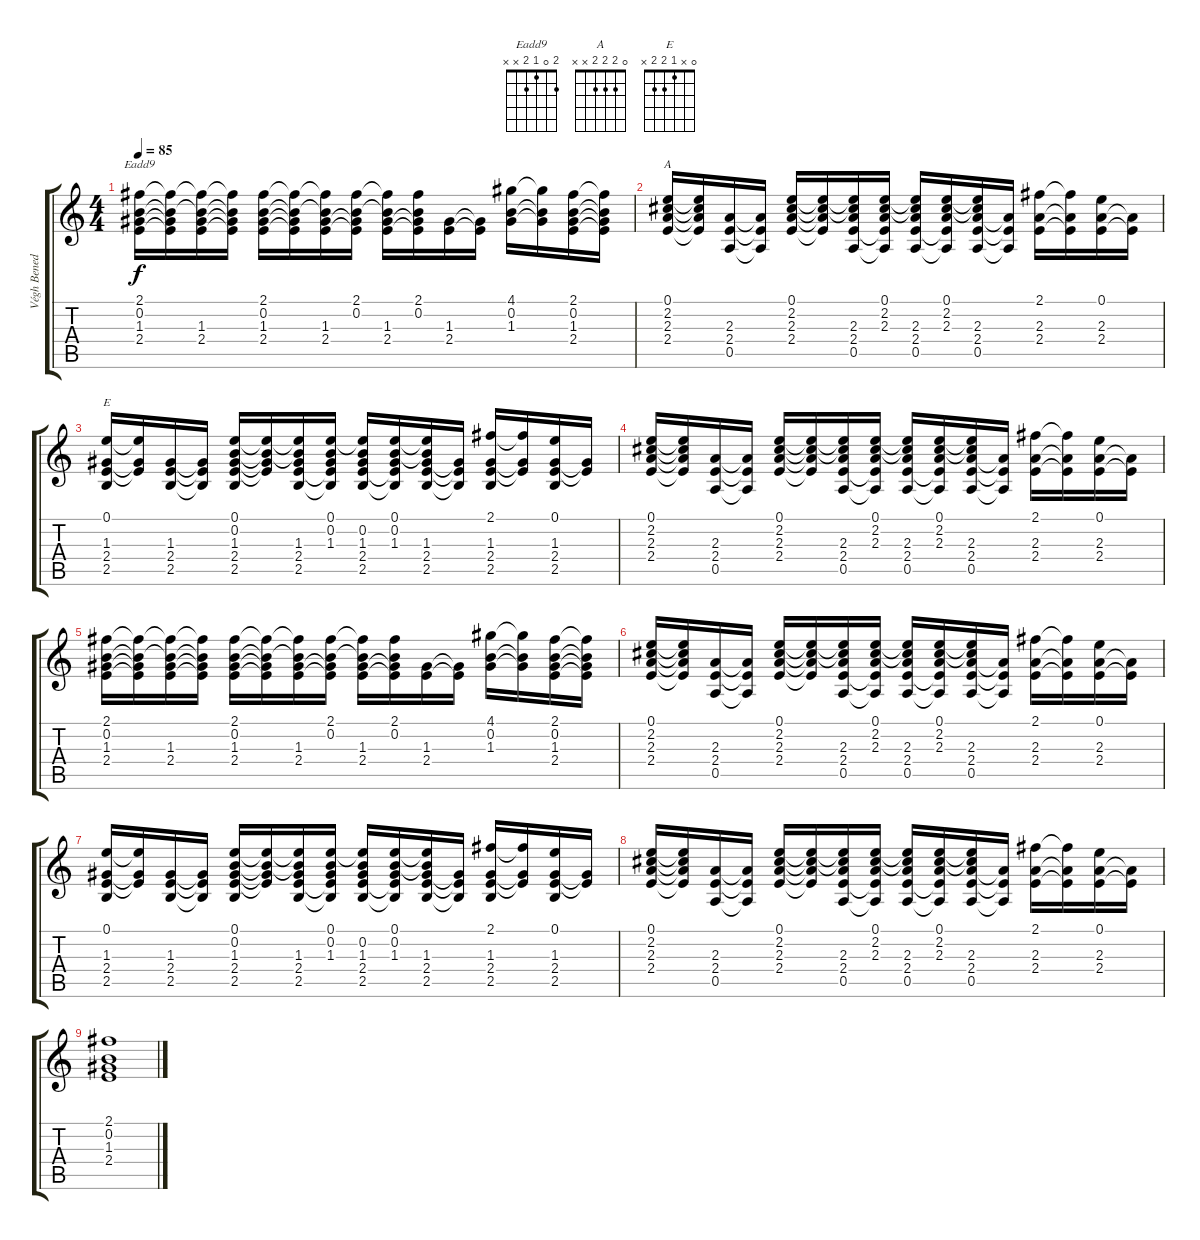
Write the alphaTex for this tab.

\track ("Végh Benedek - Elektromos Akkord" "Végh Bened") {instrument overdrivenguitar}
\staff {score tabs}
\tuning (E4 B3 G3 D3 A2 E2) {hide}
\chord ("Eadd9" 2 0 1 2 x x)
\chord ("A" 0 2 2 2 x x)
\chord ("E" 0 x 1 2 2 x)
\ts (4 4)
\tempo 85
\clef g2
\ks c
(2.1 0.2 1.3 2.4).16{ch "Eadd9" dy f} (2.1{t} 0.2{t} 1.3{t} 2.4{t}).16 (2.1{t} 0.2{t} 1.3 2.4).16 (2.1{t} 0.2{t} 1.3{t} 2.4{t}).16 (2.1 0.2 1.3 2.4).16 (2.1{t} 0.2{t} 1.3{t} 2.4{t}).16 (2.1{t} 0.2{t} 1.3 2.4).16 (2.1 0.2 1.3{t} 2.4{t}).16 (2.1{t} 0.2{t} 1.3 2.4).16 (2.1 0.2 1.3{t} 2.4{t}).16 (1.3 2.4).16 (1.3{t} 2.4{t}).16 (4.1 0.2 1.3).16 (4.1{t} 0.2{t} 1.3{t}).16 (2.1 0.2 1.3 2.4).16 (2.1{t} 0.2{t} 1.3{t} 2.4{t}).16 |
(0.1 2.2 2.3 2.4).16{ch "A"} (0.1{t} 2.2{t} 2.3{t} 2.4{t}).16 (2.3 2.4 0.5).16 (2.3{t} 2.4{t} 0.5{t}).16 (0.1 2.2 2.3 2.4).16 (0.1{t} 2.2{t} 2.3{t} 2.4{t}).16 (0.1{t} 2.2{t} 2.3 2.4 0.5).16 (0.1 2.2 2.3 2.4{t} 0.5{t}).16 (0.1{t} 2.2{t} 2.3 2.4 0.5).16 (0.1 2.2 2.3 2.4{t} 0.5{t}).16 (0.1{t} 2.2{t} 2.3 2.4 0.5).16 (2.3{t} 2.4{t} 0.5{t}).16 (2.1 2.3 2.4).16 (2.1{t} 2.3{t} 2.4{t}).16 (0.1 2.3 2.4).16 (2.3{t} 2.4{t}).16 |
(0.1 1.3 2.4 2.5).16{ch "E"} (0.1{t} 1.3{t} 2.4{t}).16 (1.3 2.4 2.5).16 (1.3{t} 2.4{t} 2.5{t}).16 (0.1 0.2 1.3 2.4 2.5).16 (0.1{t} 0.2{t} 1.3{t} 2.4{t}).16 (0.1{t} 0.2{t} 1.3 2.4 2.5).16 (0.1 0.2 1.3 2.4{t} 2.5{t}).16 (0.1{t} 0.2 1.3 2.4 2.5).16 (0.1 0.2 1.3 2.4{t} 2.5{t}).16 (0.1{t} 0.2{t} 1.3 2.4 2.5).16 (1.3{t} 2.4{t} 2.5{t}).16 (2.1 1.3 2.4 2.5).16 (2.1{t} 1.3{t} 2.4{t}).16 (0.1 1.3 2.4 2.5).16 (1.3{t} 2.4{t}).16 |
(0.1 2.2 2.3 2.4).16 (0.1{t} 2.2{t} 2.3{t} 2.4{t}).16 (2.3 2.4 0.5).16 (2.3{t} 2.4{t} 0.5{t}).16 (0.1 2.2 2.3 2.4).16 (0.1{t} 2.2{t} 2.3{t} 2.4{t}).16 (0.1{t} 2.2{t} 2.3 2.4 0.5).16 (0.1 2.2 2.3 2.4{t} 0.5{t}).16 (0.1{t} 2.2{t} 2.3 2.4 0.5).16 (0.1 2.2 2.3 2.4{t} 0.5{t}).16 (0.1{t} 2.2{t} 2.3 2.4 0.5).16 (2.3{t} 2.4{t} 0.5{t}).16 (2.1 2.3 2.4).16 (2.1{t} 2.3{t} 2.4{t}).16 (0.1 2.3 2.4).16 (2.3{t} 2.4{t}).16 |
(2.1 0.2 1.3 2.4).16 (2.1{t} 0.2{t} 1.3{t} 2.4{t}).16 (2.1{t} 0.2{t} 1.3 2.4).16 (2.1{t} 0.2{t} 1.3{t} 2.4{t}).16 (2.1 0.2 1.3 2.4).16 (2.1{t} 0.2{t} 1.3{t} 2.4{t}).16 (2.1{t} 0.2{t} 1.3 2.4).16 (2.1 0.2 1.3{t} 2.4{t}).16 (2.1{t} 0.2{t} 1.3 2.4).16 (2.1 0.2 1.3{t} 2.4{t}).16 (1.3 2.4).16 (1.3{t} 2.4{t}).16 (4.1 0.2 1.3).16 (4.1{t} 0.2{t} 1.3{t}).16 (2.1 0.2 1.3 2.4).16 (2.1{t} 0.2{t} 1.3{t} 2.4{t}).16 |
(0.1 2.2 2.3 2.4).16 (0.1{t} 2.2{t} 2.3{t} 2.4{t}).16 (2.3 2.4 0.5).16 (2.3{t} 2.4{t} 0.5{t}).16 (0.1 2.2 2.3 2.4).16 (0.1{t} 2.2{t} 2.3{t} 2.4{t}).16 (0.1{t} 2.2{t} 2.3 2.4 0.5).16 (0.1 2.2 2.3 2.4{t} 0.5{t}).16 (0.1{t} 2.2{t} 2.3 2.4 0.5).16 (0.1 2.2 2.3 2.4{t} 0.5{t}).16 (0.1{t} 2.2{t} 2.3 2.4 0.5).16 (2.3{t} 2.4{t} 0.5{t}).16 (2.1 2.3 2.4).16 (2.1{t} 2.3{t} 2.4{t}).16 (0.1 2.3 2.4).16 (2.3{t} 2.4{t}).16 |
(0.1 1.3 2.4 2.5).16 (0.1{t} 1.3{t} 2.4{t}).16 (1.3 2.4 2.5).16 (1.3{t} 2.4{t} 2.5{t}).16 (0.1 0.2 1.3 2.4 2.5).16 (0.1{t} 0.2{t} 1.3{t} 2.4{t}).16 (0.1{t} 0.2{t} 1.3 2.4 2.5).16 (0.1 0.2 1.3 2.4{t} 2.5{t}).16 (0.1{t} 0.2 1.3 2.4 2.5).16 (0.1 0.2 1.3 2.4{t} 2.5{t}).16 (0.1{t} 0.2{t} 1.3 2.4 2.5).16 (1.3{t} 2.4{t} 2.5{t}).16 (2.1 1.3 2.4 2.5).16 (2.1{t} 1.3{t} 2.4{t}).16 (0.1 1.3 2.4 2.5).16 (1.3{t} 2.4{t}).16 |
(0.1 2.2 2.3 2.4).16 (0.1{t} 2.2{t} 2.3{t} 2.4{t}).16 (2.3 2.4 0.5).16 (2.3{t} 2.4{t} 0.5{t}).16 (0.1 2.2 2.3 2.4).16 (0.1{t} 2.2{t} 2.3{t} 2.4{t}).16 (0.1{t} 2.2{t} 2.3 2.4 0.5).16 (0.1 2.2 2.3 2.4{t} 0.5{t}).16 (0.1{t} 2.2{t} 2.3 2.4 0.5).16 (0.1 2.2 2.3 2.4{t} 0.5{t}).16 (0.1{t} 2.2{t} 2.3 2.4 0.5).16 (2.3{t} 2.4{t} 0.5{t}).16 (2.1 2.3 2.4).16 (2.1{t} 2.3{t} 2.4{t}).16 (0.1 2.3 2.4).16 (2.3{t} 2.4{t}).16 |
(2.1 0.2 1.3 2.4).1
